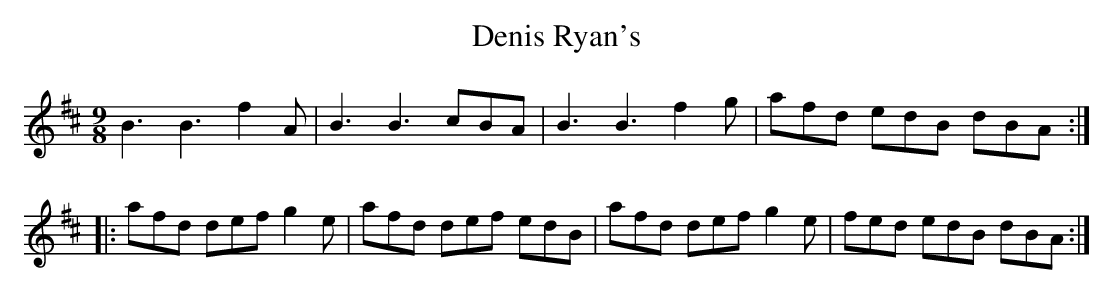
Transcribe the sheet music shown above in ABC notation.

X:1
U: ~ = !turn!
T:Denis Ryan's
M:9/8
L:1/8
K:Bm
B3 B3 f2 A | B3 B3 cBA | B3 B3 f2 g | afd edB dBA ::
afd def g2 e | afd def edB | afd def g2 e | fed edB dBA :|]
